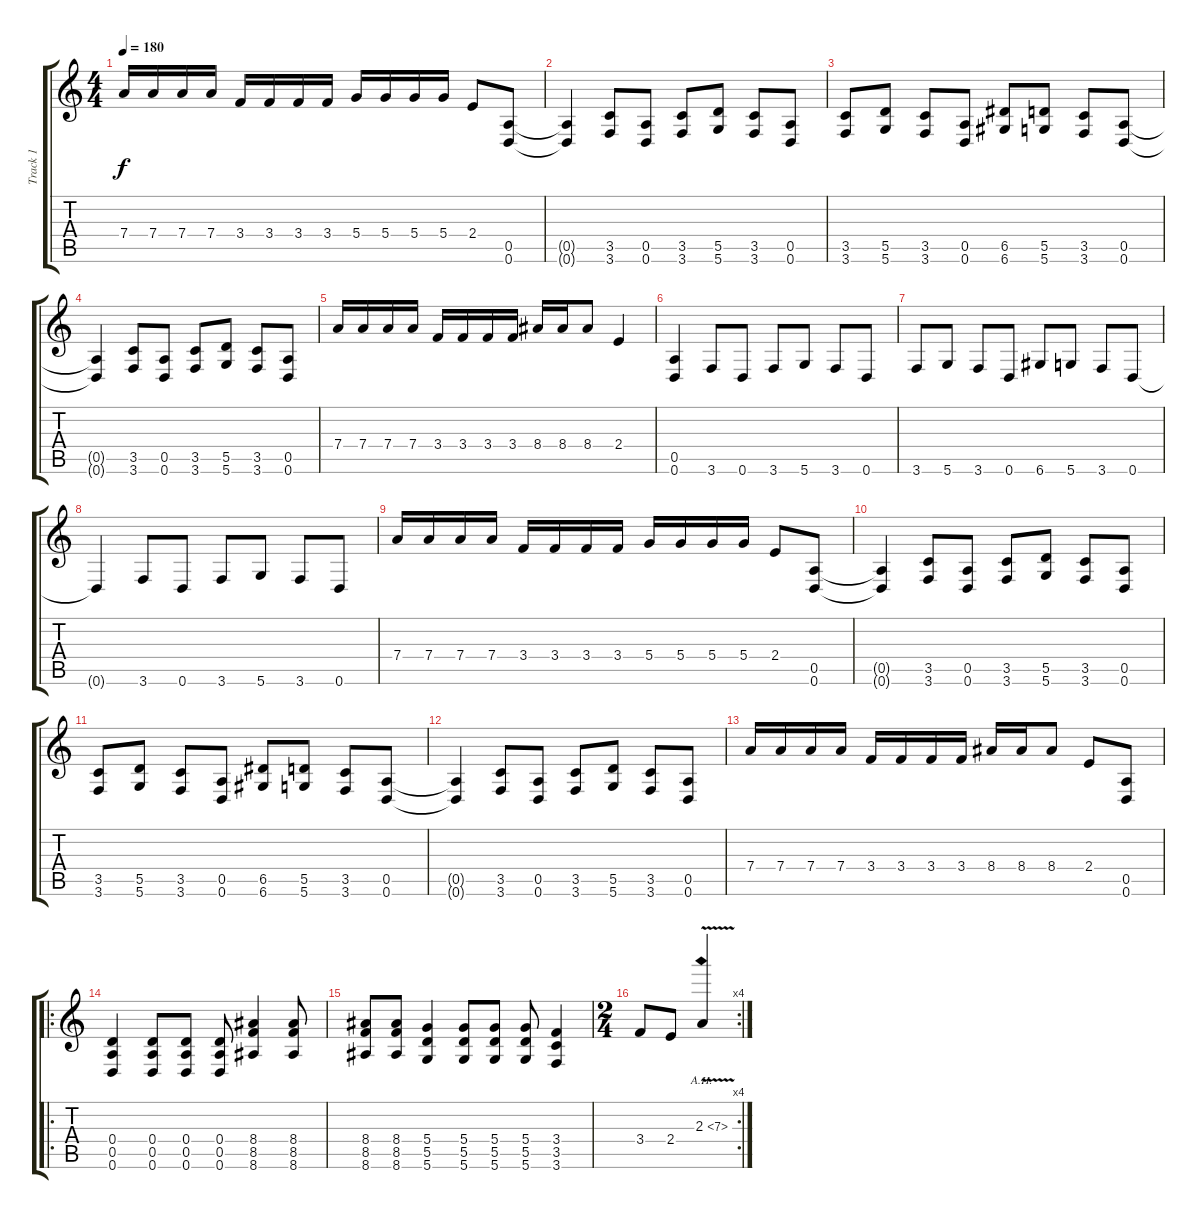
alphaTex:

\track ("Track 1" "Track 1") {instrument distortionguitar}
\staff {score tabs}
\tuning (B4 B3 G3 D3 A2 D2) {hide}
\ts (4 4)
\tempo 180
\clef g2
\ks c
7.4.16{dy f} 7.4.16 7.4.16 7.4.16 3.4.16 3.4.16 3.4.16 3.4.16 5.4.16 5.4.16 5.4.16 5.4.16 2.4.8 (0.5 0.6).8 |
(0.5{t} 0.6{t}).4 (3.5 3.6).8 (0.5 0.6).8 (3.5 3.6).8 (5.5 5.6).8 (3.5 3.6).8 (0.5 0.6).8 |
(3.5 3.6).8 (5.5 5.6).8 (3.5 3.6).8 (0.5 0.6).8 (6.5 6.6).8 (5.5 5.6).8 (3.5 3.6).8 (0.5 0.6).8 |
(0.5{t} 0.6{t}).4 (3.5 3.6).8 (0.5 0.6).8 (3.5 3.6).8 (5.5 5.6).8 (3.5 3.6).8 (0.5 0.6).8 |
7.4.16 7.4.16 7.4.16 7.4.16 3.4.16 3.4.16 3.4.16 3.4.16 8.4.16 8.4.16 8.4.8 2.4.4 |
(0.5 0.6).4 3.6.8 0.6.8 3.6.8 5.6.8 3.6.8 0.6.8 |
3.6.8 5.6.8 3.6.8 0.6.8 6.6.8 5.6.8 3.6.8 0.6.8 |
0.6{t}.4 3.6.8 0.6.8 3.6.8 5.6.8 3.6.8 0.6.8 |
7.4.16 7.4.16 7.4.16 7.4.16 3.4.16 3.4.16 3.4.16 3.4.16 5.4.16 5.4.16 5.4.16 5.4.16 2.4.8 (0.5 0.6).8 |
(0.5{t} 0.6{t}).4 (3.5 3.6).8 (0.5 0.6).8 (3.5 3.6).8 (5.5 5.6).8 (3.5 3.6).8 (0.5 0.6).8 |
(3.5 3.6).8 (5.5 5.6).8 (3.5 3.6).8 (0.5 0.6).8 (6.5 6.6).8 (5.5 5.6).8 (3.5 3.6).8 (0.5 0.6).8 |
(0.5{t} 0.6{t}).4 (3.5 3.6).8 (0.5 0.6).8 (3.5 3.6).8 (5.5 5.6).8 (3.5 3.6).8 (0.5 0.6).8 |
7.4.16 7.4.16 7.4.16 7.4.16 3.4.16 3.4.16 3.4.16 3.4.16 8.4.16 8.4.16 8.4.8 2.4.8 (0.5 0.6).8 |
\ro
(0.4 0.5 0.6).4 (0.4 0.5 0.6).8 (0.4 0.5 0.6).8 (0.4 0.5 0.6).8 (8.4 8.5 8.6).4 (8.4 8.5 8.6).8 |
(8.4 8.5 8.6).8 (8.4 8.5 8.6).8 (5.4 5.5 5.6).4 (5.4 5.5 5.6).8 (5.4 5.5 5.6).8 (5.4 5.5 5.6).8 (3.4 3.5 3.6).4 |
\rc 4
\ts (2 4)
3.4.8 2.4.8 2.3{ah 5 v}.4
